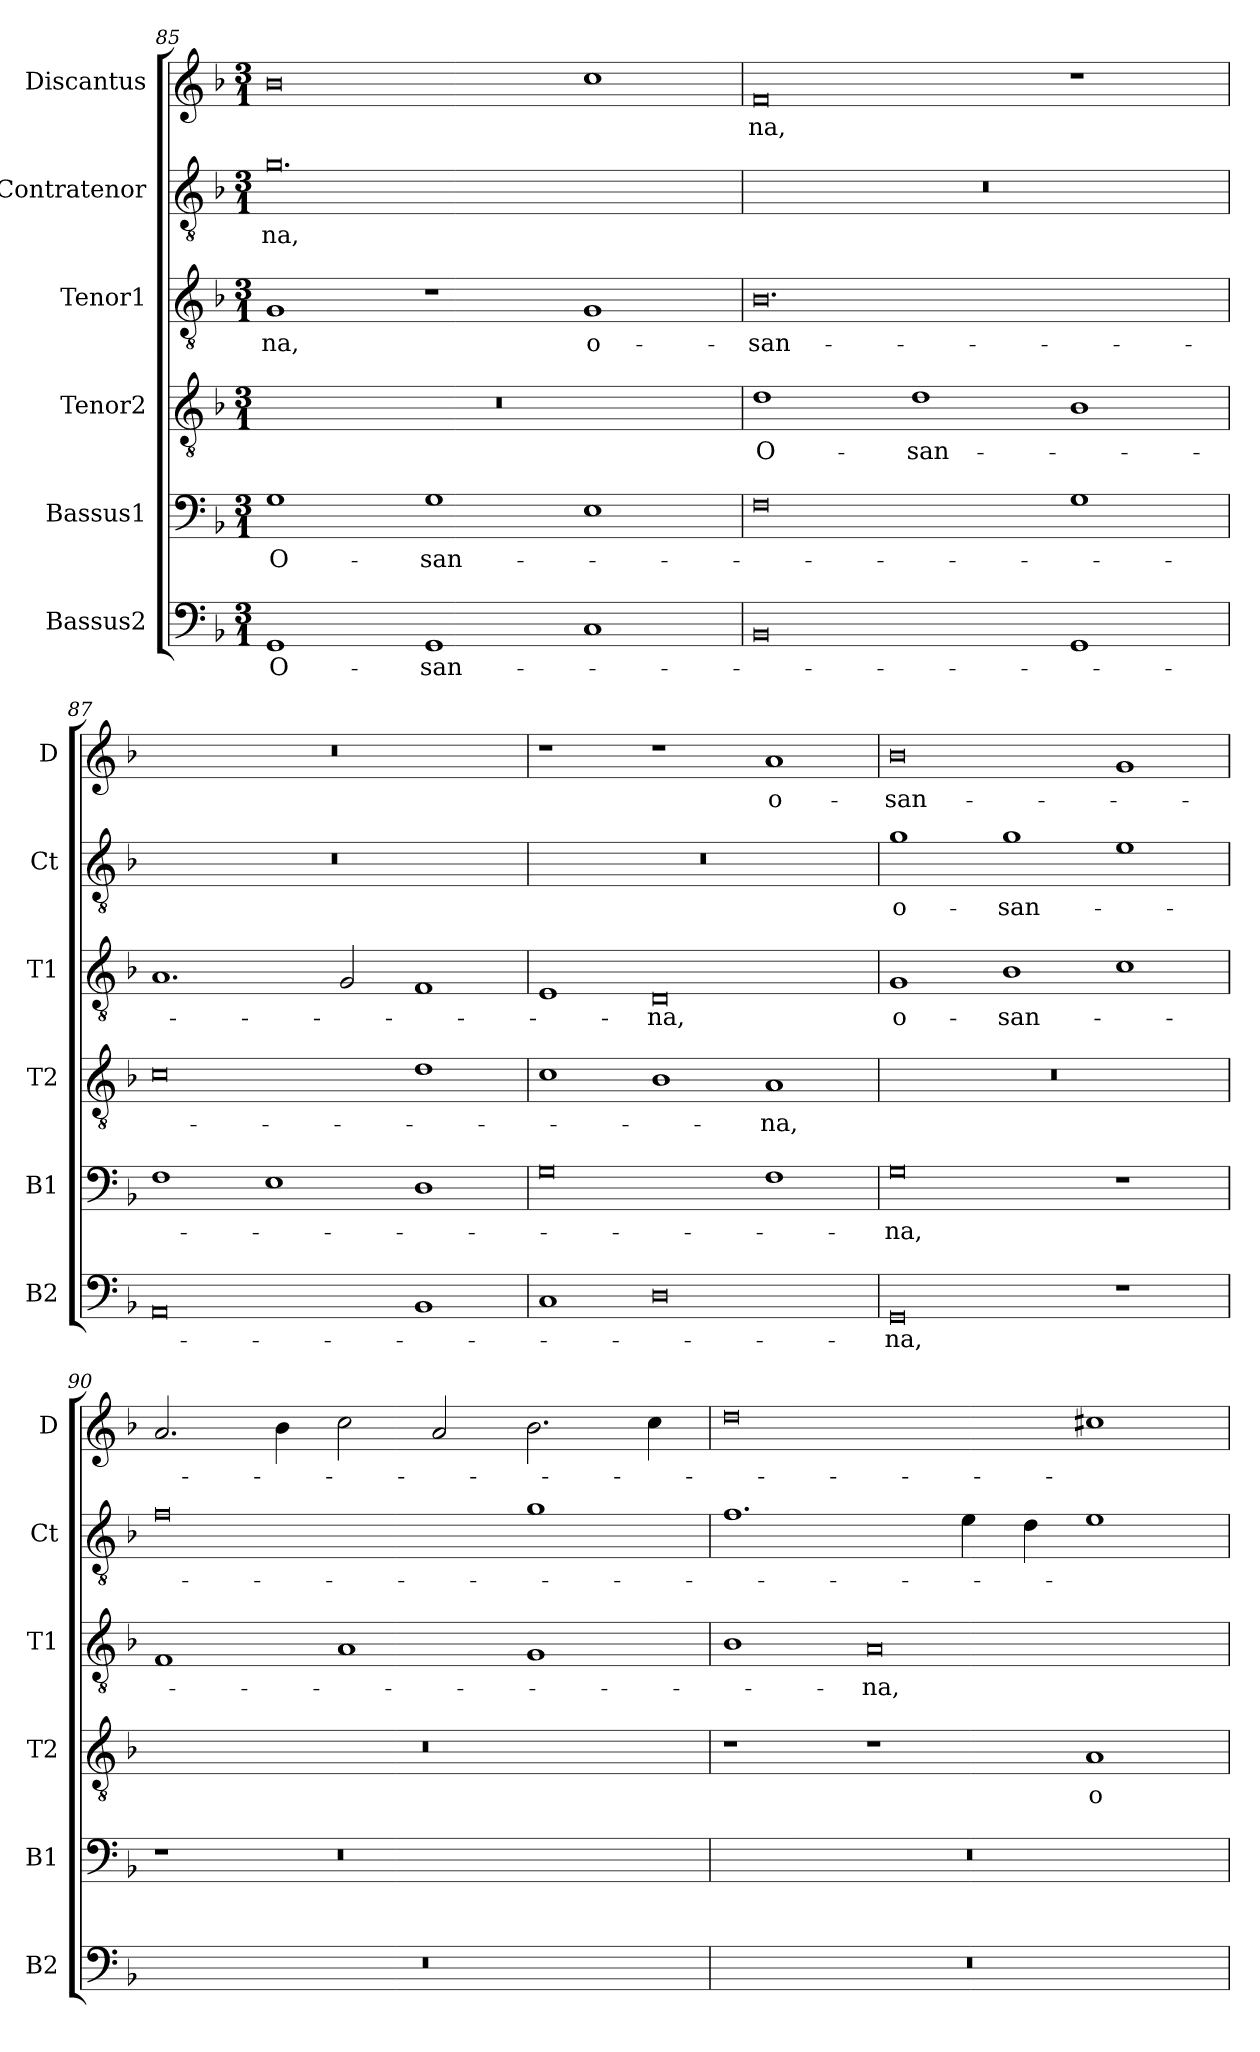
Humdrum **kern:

**kern	**text	**kern	**text	**kern	**text	**kern	**text	**kern	**text	**kern	**text
*part6	*part6	*part5	*part5	*part4	*part4	*part3	*part3	*part2	*part2	*part1	*part1
*staff6	*staff6	*staff5	*staff5	*staff4	*staff4	*staff3	*staff3	*staff2	*staff2	*staff1	*staff1
*I"Bassus2	*	*I"Bassus1	*	*I"Tenor2	*	*I"Tenor1	*	*I"Contratenor	*	*I"Discantus	*
*I'B2	*	*I'B1	*	*I'T2	*	*I'T1	*	*I'Ct	*	*I'D	*
*clefF4	*	*clefF4	*	*clefGv2	*	*clefGv2	*	*clefGv2	*	*clefG2	*
*k[b-]	*	*k[b-]	*	*k[b-]	*	*k[b-]	*	*k[b-]	*	*k[b-]	*
*M3/1	*	*M3/1	*	*M3/1	*	*M3/1	*	*M3/1	*	*M3/1	*
=85	=85	=85	=85	=85	=85	=85	=85	=85	=85	=85	=85
1GG	O-	1G	O-	0.r	.	1G	-na,	0.g	-na,	0b-	.
1GG	-san-	1G	-san-	.	.	1r	.	.	.	.	.
1C	.	1E	.	.	.	1G	o-	.	.	1cc	.
=86	=86	=86	=86	=86	=86	=86	=86	=86	=86	=86	=86
0BB-	.	0F	.	1d	O-	0.B-	-san-	0.r	.	0f	-na,
.	.	.	.	1d	-san-	.	.	.	.	.	.
1GG	.	1G	.	1B-	.	.	.	.	.	1r	.
=87	=87	=87	=87	=87	=87	=87	=87	=87	=87	=87	=87
0AA	.	1F	.	0c	.	1.A	.	0.r	.	0.r	.
.	.	1E	.	.	.	.	.	.	.	.	.
.	.	.	.	.	.	2G/	.	.	.	.	.
1BB-	.	1D	.	1d	.	1F	.	.	.	.	.
=88	=88	=88	=88	=88	=88	=88	=88	=88	=88	=88	=88
1C	.	0G	.	1c	.	1E	.	0.r	.	1r	.
0D	.	.	.	1B-	.	0D	-na,	.	.	1r	.
.	.	1F	.	1A	-na,	.	.	.	.	1a	o-
=89	=89	=89	=89	=89	=89	=89	=89	=89	=89	=89	=89
0GG	-na,	0G	-na,	0.r	.	1G	o-	1g	o-	0b-	-san-
.	.	.	.	.	.	1B-	-san-	1g	-san-	.	.
1r	.	1r	.	.	.	1c	.	1e	.	1g	.
=90	=90	=90	=90	=90	=90	=90	=90	=90	=90	=90	=90
0.r	.	1r	.	0.r	.	1F	.	0f	.	2.a/	.
.	.	.	.	.	.	.	.	.	.	4b-\	.
.	.	0r	.	.	.	1A	.	.	.	2cc\	.
.	.	.	.	.	.	.	.	.	.	2a/	.
.	.	.	.	.	.	1G	.	1g	.	2.b-\	.
.	.	.	.	.	.	.	.	.	.	4cc\	.
=91	=91	=91	=91	=91	=91	=91	=91	=91	=91	=91	=91
0.r	.	0.r	.	1r	.	1B-	.	1.f	.	0dd	.
.	.	.	.	1r	.	0A	-na,	.	.	.	.
.	.	.	.	.	.	.	.	4e\	.	.	.
.	.	.	.	.	.	.	.	4d\	.	.	.
.	.	.	.	1A	o-	.	.	1e	.	1cc#X	.
=	=	=	=	=	=	=	=	=	=	=	=
*-	*-	*-	*-	*-	*-	*-	*-	*-	*-	*-	*-
